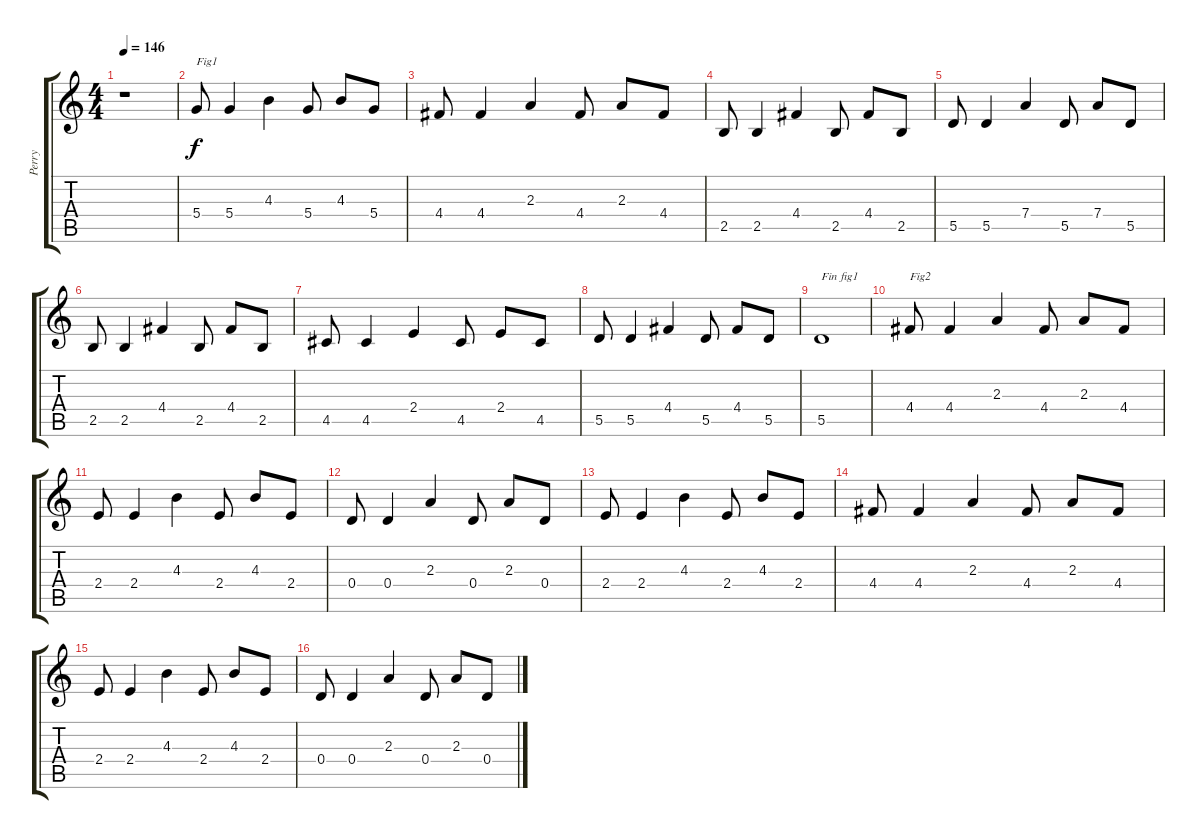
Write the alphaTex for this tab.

\track ("Perry" "Perry") {instrument electricguitarjazz}
\staff {score tabs}
\tuning (E4 B3 G3 D3 A2 E2) {hide}
\ts (4 4)
\tempo 146
\clef g2
\ks c
r.1{dy f} |
5.4.8{txt "Fig1"} 5.4.4 4.3.4 5.4.8 4.3.8 5.4.8 |
4.4.8 4.4.4 2.3.4 4.4.8 2.3.8 4.4.8 |
2.5.8 2.5.4 4.4.4 2.5.8 4.4.8 2.5.8 |
5.5.8 5.5.4 7.4.4 5.5.8 7.4.8 5.5.8 |
2.5.8 2.5.4 4.4.4 2.5.8 4.4.8 2.5.8 |
4.5.8 4.5.4 2.4.4 4.5.8 2.4.8 4.5.8 |
5.5.8 5.5.4 4.4.4 5.5.8 4.4.8 5.5.8 |
5.5.1{txt "Fin fig1"} |
4.4.8{txt "Fig2"} 4.4.4 2.3.4 4.4.8 2.3.8 4.4.8 |
2.4.8 2.4.4 4.3.4 2.4.8 4.3.8 2.4.8 |
0.4.8 0.4.4 2.3.4 0.4.8 2.3.8 0.4.8 |
2.4.8 2.4.4 4.3.4 2.4.8 4.3.8 2.4.8 |
4.4.8 4.4.4 2.3.4 4.4.8 2.3.8 4.4.8 |
2.4.8 2.4.4 4.3.4 2.4.8 4.3.8 2.4.8 |
0.4.8 0.4.4 2.3.4 0.4.8 2.3.8 0.4.8
